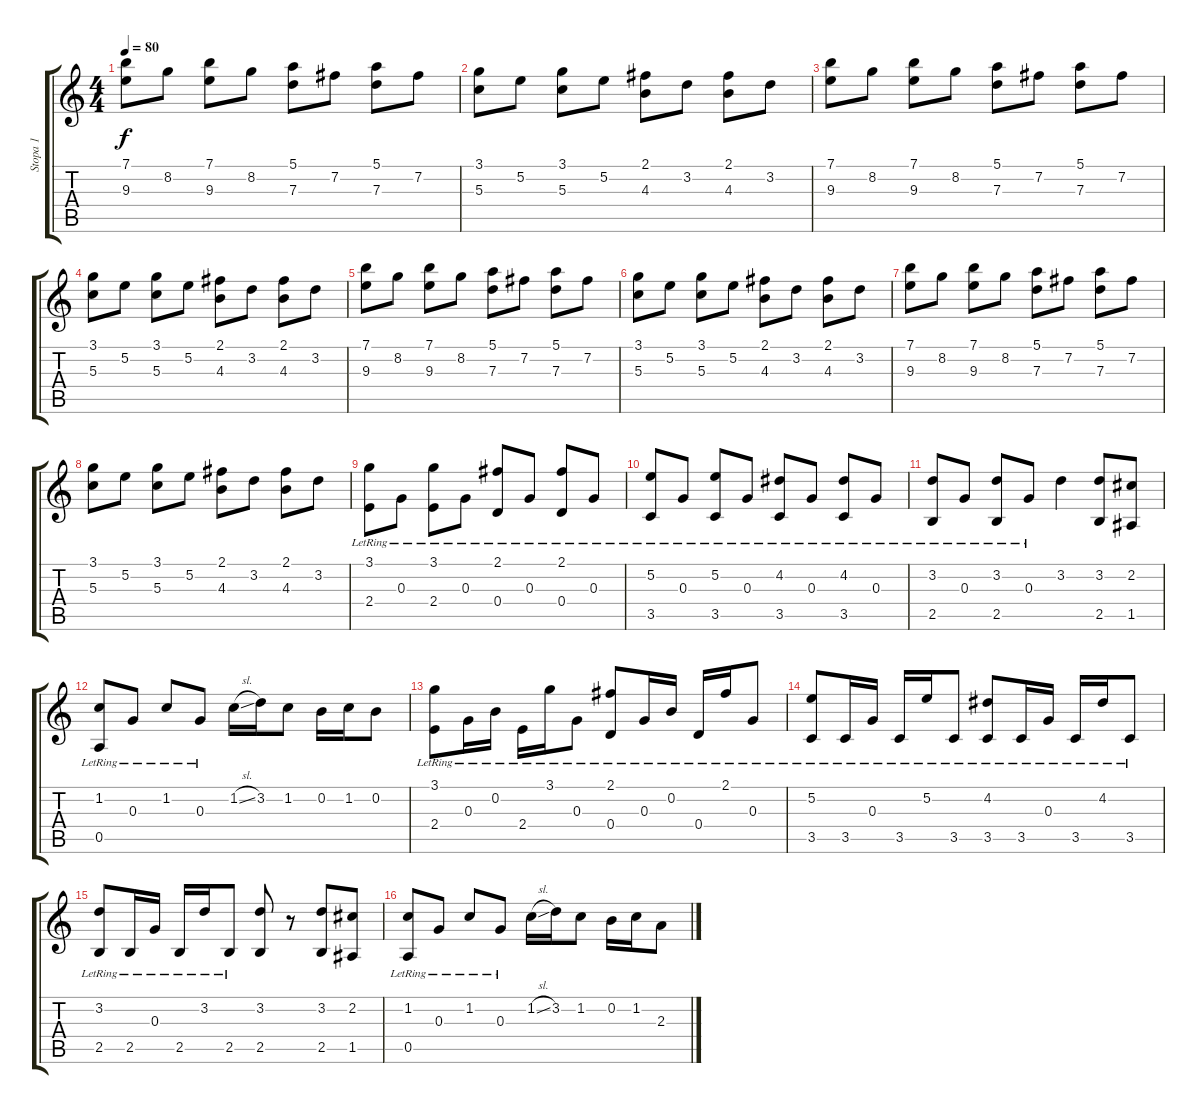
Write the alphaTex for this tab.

\track ("Stopa 1" "Stopa 1") {instrument acousticguitarsteel}
\staff {score tabs}
\tuning (E4 B3 G3 D3 A2 E2) {hide}
\ts (4 4)
\tempo 80
\clef g2
\ks c
(7.1 9.3).8{dy f} 8.2.8 (7.1 9.3).8 8.2.8 (5.1 7.3).8 7.2.8 (5.1 7.3).8 7.2.8 |
(3.1 5.3).8 5.2.8 (3.1 5.3).8 5.2.8 (2.1 4.3).8 3.2.8 (2.1 4.3).8 3.2.8 |
(7.1 9.3).8 8.2.8 (7.1 9.3).8 8.2.8 (5.1 7.3).8 7.2.8 (5.1 7.3).8 7.2.8 |
(3.1 5.3).8 5.2.8 (3.1 5.3).8 5.2.8 (2.1 4.3).8 3.2.8 (2.1 4.3).8 3.2.8 |
(7.1 9.3).8 8.2.8 (7.1 9.3).8 8.2.8 (5.1 7.3).8 7.2.8 (5.1 7.3).8 7.2.8 |
(3.1 5.3).8 5.2.8 (3.1 5.3).8 5.2.8 (2.1 4.3).8 3.2.8 (2.1 4.3).8 3.2.8 |
(7.1 9.3).8 8.2.8 (7.1 9.3).8 8.2.8 (5.1 7.3).8 7.2.8 (5.1 7.3).8 7.2.8 |
(3.1 5.3).8 5.2.8 (3.1 5.3).8 5.2.8 (2.1 4.3).8 3.2.8 (2.1 4.3).8 3.2.8 |
(3.1{lr} 2.4{lr}).8 0.3{lr}.8 (3.1{lr} 2.4{lr}).8 0.3{lr}.8 (2.1{lr} 0.4{lr}).8 0.3{lr}.8 (2.1{lr} 0.4{lr}).8 0.3{lr}.8 |
(5.2{lr} 3.5{lr}).8 0.3{lr}.8 (5.2{lr} 3.5{lr}).8 0.3{lr}.8 (4.2{lr} 3.5{lr}).8 0.3{lr}.8 (4.2{lr} 3.5{lr}).8 0.3{lr}.8 |
(3.2{lr} 2.5{lr}).8 0.3{lr}.8 (3.2{lr} 2.5{lr}).8 0.3{lr}.8 3.2.4 (3.2 2.5).8 (2.2 1.5).8 |
(1.2{lr} 0.5{lr}).8 0.3{lr}.8 1.2{lr}.8 0.3{lr}.8 1.2{sl}.16 3.2.16 1.2.8 0.2.16 1.2.16 0.2.8 |
(3.1{lr} 2.4{lr}).8 0.3{lr}.16 0.2{lr}.16 2.4{lr}.16 3.1{lr}.16 0.3{lr}.8 (2.1{lr} 0.4{lr}).8 0.3{lr}.16 0.2{lr}.16 0.4{lr}.16 2.1{lr}.16 0.3{lr}.8 |
(5.2{lr} 3.5{lr}).8 3.5{lr}.16 0.3{lr}.16 3.5{lr}.16 5.2{lr}.16 3.5{lr}.8 (4.2{lr} 3.5{lr}).8 3.5{lr}.16 0.3{lr}.16 3.5{lr}.16 4.2{lr}.16 3.5{lr}.8 |
(3.2{lr} 2.5{lr}).8 2.5{lr}.16 0.3{lr}.16 2.5{lr}.16 3.2{lr}.16 2.5{lr}.8 (3.2 2.5).8 r.8 (3.2 2.5).8 (2.2 1.5).8 |
(1.2{lr} 0.5{lr}).8 0.3{lr}.8 1.2{lr}.8 0.3{lr}.8 1.2{sl}.16 3.2.16 1.2.8 0.2.16 1.2.16 2.3.8
